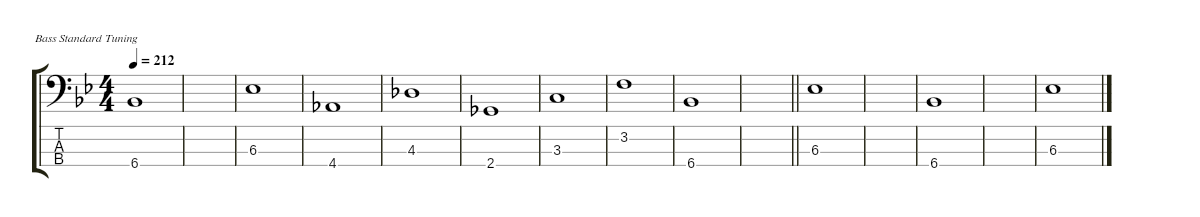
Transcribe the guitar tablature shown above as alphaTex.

\defaultSystemsLayout 4
\hideDynamics
\bracketExtendMode groupsimilarinstruments
\singleTrackTrackNamePolicy hidden
\multiTrackTrackNamePolicy allsystems
\firstSystemTrackNameMode fullname
\otherSystemsTrackNameMode fullname
\firstSystemTrackNameOrientation horizontal
\otherSystemsTrackNameOrientation horizontal
\defaultBarNumberDisplay Hide
\track ("bass" "A-Bass") {instrument acousticbass}
\staff {score tabs}
\tuning (G2 D2 A1 E1)
\ts (4 4)
\tempo 212
\clef f4
\ks bb
6.4.1{dy mf} |
|
6.3.1 |
4.4.1 |
4.3.1 |
2.4.1 |
3.3.1 |
3.2.1 |
6.4.1 |
\barLineRight lightlight
|
6.3.1 |
|
6.4.1 |
|
6.3.1
